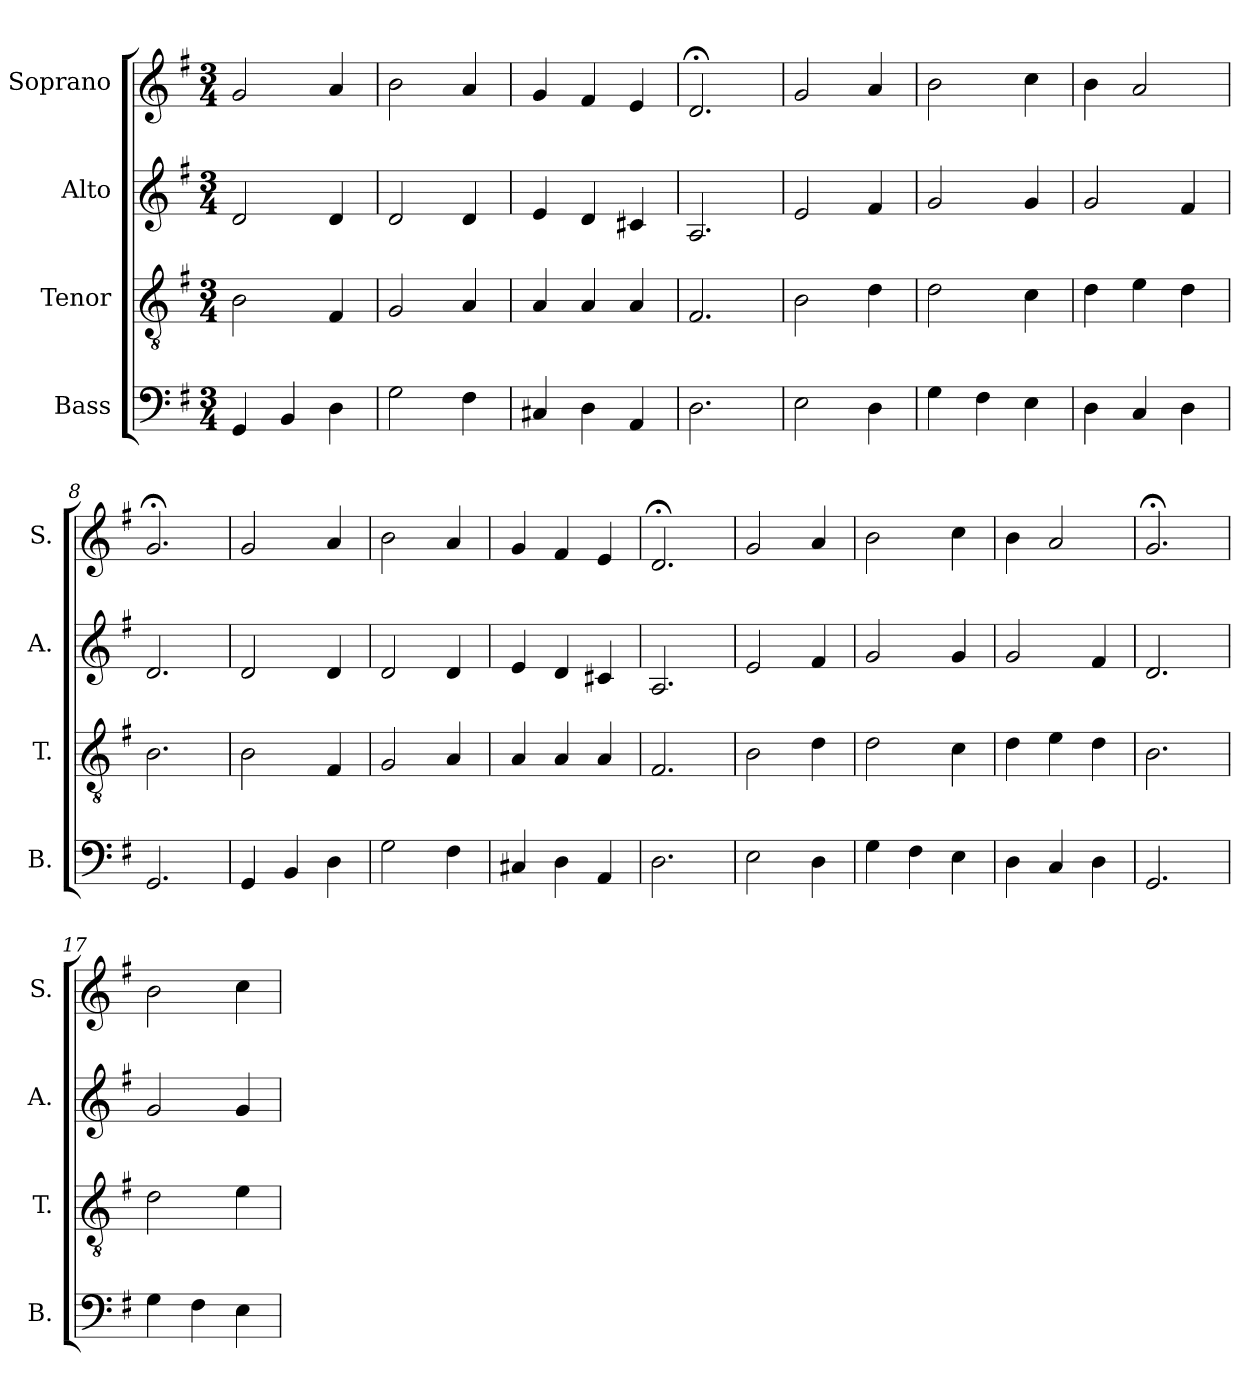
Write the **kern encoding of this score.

**kern	**kern	**kern	**kern
*part4	*part3	*part2	*part1
*staff4	*staff3	*staff2	*staff1
*I"Bass	*I"Tenor	*I"Alto	*I"Soprano
*I'B.	*I'T.	*I'A.	*I'S.
*clefF4	*clefGv2	*clefG2	*clefG2
*k[f#]	*k[f#]	*k[f#]	*k[f#]
*G:	*G:	*G:	*G:
*M3/4	*M3/4	*M3/4	*M3/4
*MM133	*MM133	*MM133	*MM133
=1	=1	=1	=1
4GG/	2B\	2d/	2g/
4BB/	.	.	.
4D\	4F#/	4d/	4a/
=2	=2	=2	=2
2G\	2G/	2d/	2b\
4F#\	4A/	4d/	4a/
=3	=3	=3	=3
4C#X/	4A/	4e/	4g/
4D\	4A/	4d/	4f#/
4AA/	4A/	4c#X/	4e/
=4	=4	=4	=4
2.D\	2.F#/	2.A/	2.d;</
=5	=5	=5	=5
2E\	2B\	2e/	2g/
4D\	4d\	4f#/	4a/
=6	=6	=6	=6
4G\	2d\	2g/	2b\
4F#\	.	.	.
4E\	4c\	4g/	4cc\
=7	=7	=7	=7
4D\	4d\	2g/	4b\
4C/	4e\	.	2a/
4D\	4d\	4f#/	.
=8	=8	=8	=8
2.GG/	2.B\	2.d/	2.g;</
=9	=9	=9	=9
4GG/	2B\	2d/	2g/
4BB/	.	.	.
4D\	4F#/	4d/	4a/
=10	=10	=10	=10
2G\	2G/	2d/	2b\
4F#\	4A/	4d/	4a/
=11	=11	=11	=11
4C#X/	4A/	4e/	4g/
4D\	4A/	4d/	4f#/
4AA/	4A/	4c#X/	4e/
=12	=12	=12	=12
2.D\	2.F#/	2.A/	2.d;</
!!LO:LB:g=z
=13	=13	=13	=13
2E\	2B\	2e/	2g/
4D\	4d\	4f#/	4a/
=14	=14	=14	=14
4G\	2d\	2g/	2b\
4F#\	.	.	.
4E\	4c\	4g/	4cc\
=15	=15	=15	=15
4D\	4d\	2g/	4b\
4C/	4e\	.	2a/
4D\	4d\	4f#/	.
=16	=16	=16	=16
2.GG/	2.B\	2.d/	2.g;</
=17	=17	=17	=17
4G\	2d\	2g/	2b\
4F#\	.	.	.
4E\	4e\	4g/	4cc\
=	=	=	=
*-	*-	*-	*-
